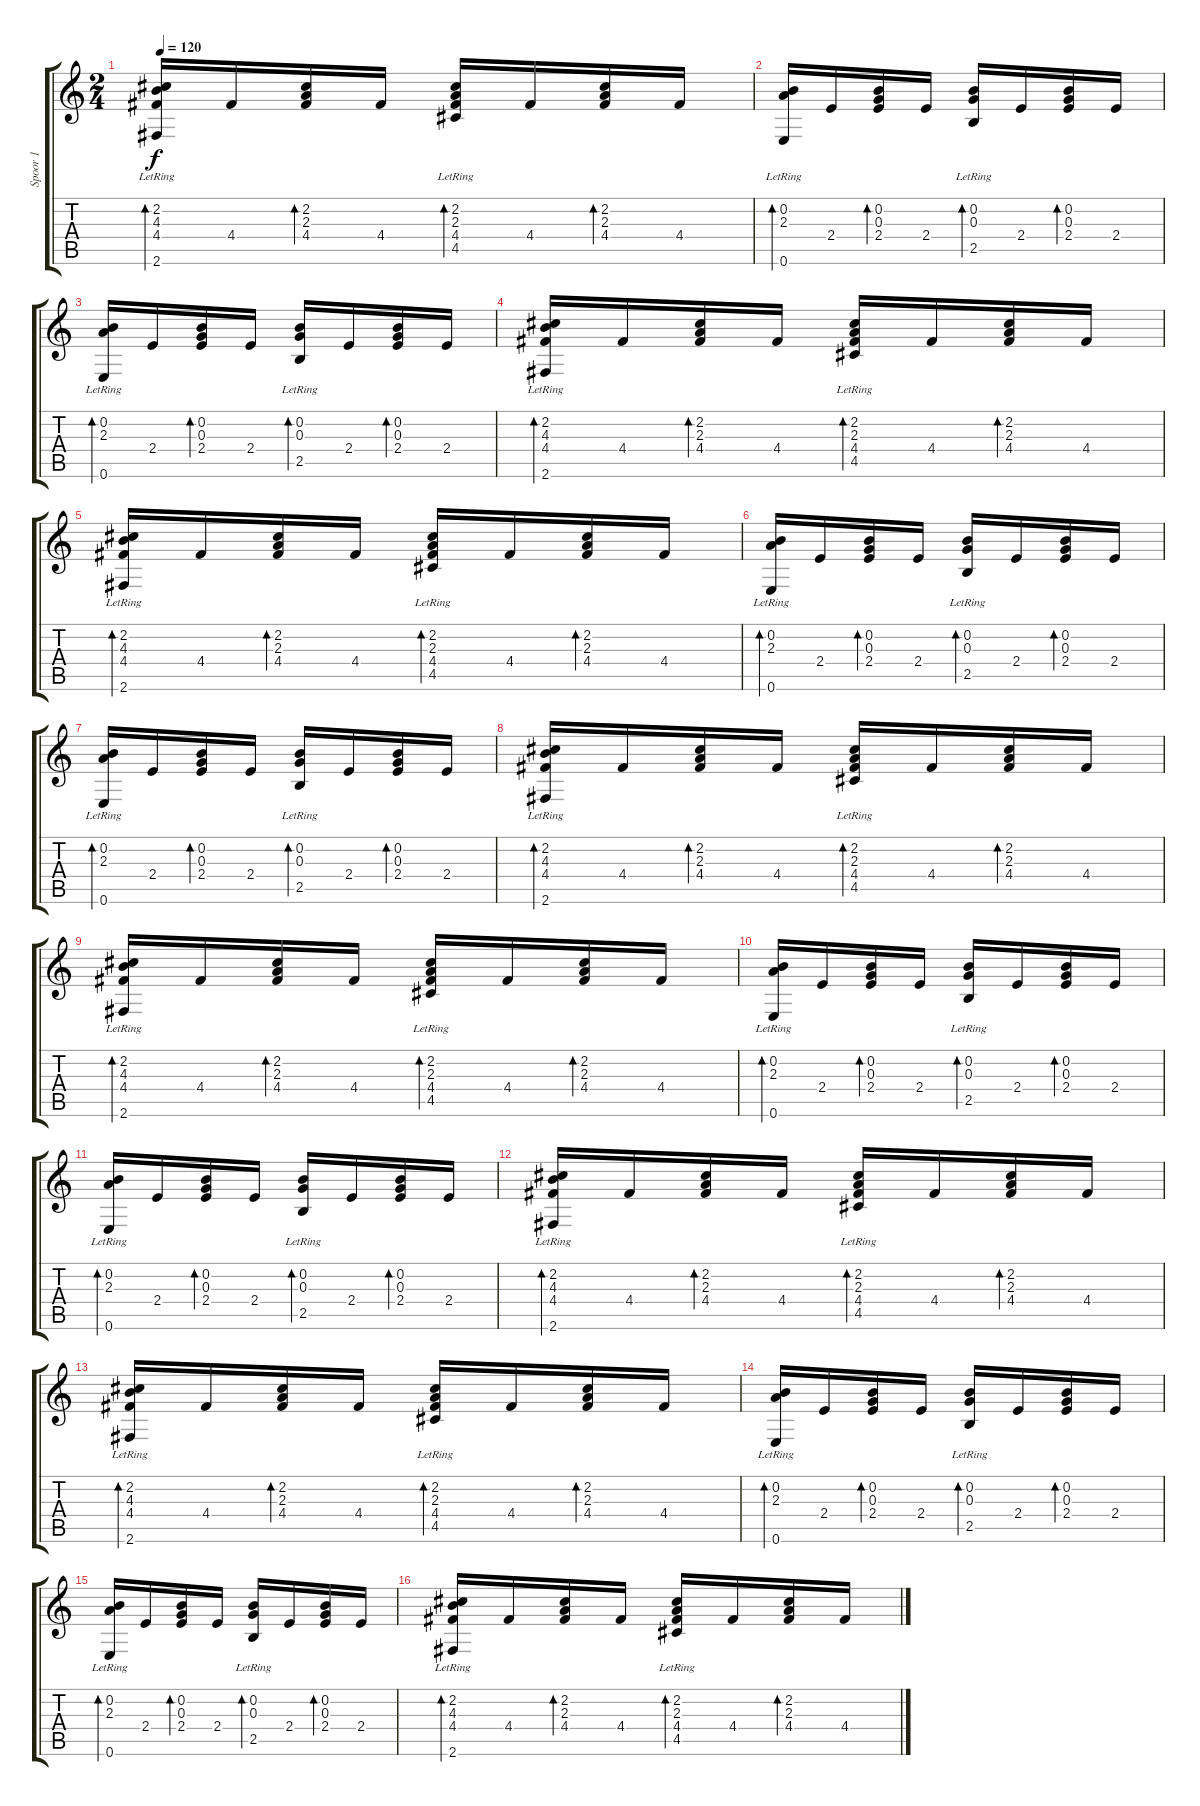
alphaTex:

\track ("Spoor 1" "Spoor 1") {instrument acousticguitarnylon}
\staff {score tabs}
\tuning (E4 B3 G3 D3 A2 E2) {hide}
\ts (2 4)
\tempo 120
\clef g2
\ks c
(2.2 4.3 4.4 2.6{lr}).16{bd 480 dy f} 4.4.16 (2.2 2.3 4.4).16{bd 480} 4.4.16 (2.2 2.3 4.4 4.5{lr}).16{bd 480} 4.4.16 (2.2 2.3 4.4).16{bd 480} 4.4.16 |
(0.2 2.3 0.6{lr}).16{bd 480} 2.4.16 (0.2 0.3 2.4).16{bd 480} 2.4.16 (0.2 0.3 2.5{lr}).16{bd 480} 2.4.16 (0.2 0.3 2.4).16{bd 480} 2.4.16 |
(0.2 2.3 0.6{lr}).16{bd 480} 2.4.16 (0.2 0.3 2.4).16{bd 480} 2.4.16 (0.2 0.3 2.5{lr}).16{bd 480} 2.4.16 (0.2 0.3 2.4).16{bd 480} 2.4.16 |
(2.2 4.3 4.4 2.6{lr}).16{bd 480} 4.4.16 (2.2 2.3 4.4).16{bd 480} 4.4.16 (2.2 2.3 4.4 4.5{lr}).16{bd 480} 4.4.16 (2.2 2.3 4.4).16{bd 480} 4.4.16 |
(2.2 4.3 4.4 2.6{lr}).16{bd 480} 4.4.16 (2.2 2.3 4.4).16{bd 480} 4.4.16 (2.2 2.3 4.4 4.5{lr}).16{bd 480} 4.4.16 (2.2 2.3 4.4).16{bd 480} 4.4.16 |
(0.2 2.3 0.6{lr}).16{bd 480} 2.4.16 (0.2 0.3 2.4).16{bd 480} 2.4.16 (0.2 0.3 2.5{lr}).16{bd 480} 2.4.16 (0.2 0.3 2.4).16{bd 480} 2.4.16 |
(0.2 2.3 0.6{lr}).16{bd 480} 2.4.16 (0.2 0.3 2.4).16{bd 480} 2.4.16 (0.2 0.3 2.5{lr}).16{bd 480} 2.4.16 (0.2 0.3 2.4).16{bd 480} 2.4.16 |
(2.2 4.3 4.4 2.6{lr}).16{bd 480} 4.4.16 (2.2 2.3 4.4).16{bd 480} 4.4.16 (2.2 2.3 4.4 4.5{lr}).16{bd 480} 4.4.16 (2.2 2.3 4.4).16{bd 480} 4.4.16 |
(2.2 4.3 4.4 2.6{lr}).16{bd 480} 4.4.16 (2.2 2.3 4.4).16{bd 480} 4.4.16 (2.2 2.3 4.4 4.5{lr}).16{bd 480} 4.4.16 (2.2 2.3 4.4).16{bd 480} 4.4.16 |
(0.2 2.3 0.6{lr}).16{bd 480} 2.4.16 (0.2 0.3 2.4).16{bd 480} 2.4.16 (0.2 0.3 2.5{lr}).16{bd 480} 2.4.16 (0.2 0.3 2.4).16{bd 480} 2.4.16 |
(0.2 2.3 0.6{lr}).16{bd 480} 2.4.16 (0.2 0.3 2.4).16{bd 480} 2.4.16 (0.2 0.3 2.5{lr}).16{bd 480} 2.4.16 (0.2 0.3 2.4).16{bd 480} 2.4.16 |
(2.2 4.3 4.4 2.6{lr}).16{bd 480} 4.4.16 (2.2 2.3 4.4).16{bd 480} 4.4.16 (2.2 2.3 4.4 4.5{lr}).16{bd 480} 4.4.16 (2.2 2.3 4.4).16{bd 480} 4.4.16 |
(2.2 4.3 4.4 2.6{lr}).16{bd 480} 4.4.16 (2.2 2.3 4.4).16{bd 480} 4.4.16 (2.2 2.3 4.4 4.5{lr}).16{bd 480} 4.4.16 (2.2 2.3 4.4).16{bd 480} 4.4.16 |
(0.2 2.3 0.6{lr}).16{bd 480} 2.4.16 (0.2 0.3 2.4).16{bd 480} 2.4.16 (0.2 0.3 2.5{lr}).16{bd 480} 2.4.16 (0.2 0.3 2.4).16{bd 480} 2.4.16 |
(0.2 2.3 0.6{lr}).16{bd 480} 2.4.16 (0.2 0.3 2.4).16{bd 480} 2.4.16 (0.2 0.3 2.5{lr}).16{bd 480} 2.4.16 (0.2 0.3 2.4).16{bd 480} 2.4.16 |
(2.2 4.3 4.4 2.6{lr}).16{bd 480} 4.4.16 (2.2 2.3 4.4).16{bd 480} 4.4.16 (2.2 2.3 4.4 4.5{lr}).16{bd 480} 4.4.16 (2.2 2.3 4.4).16{bd 480} 4.4.16
